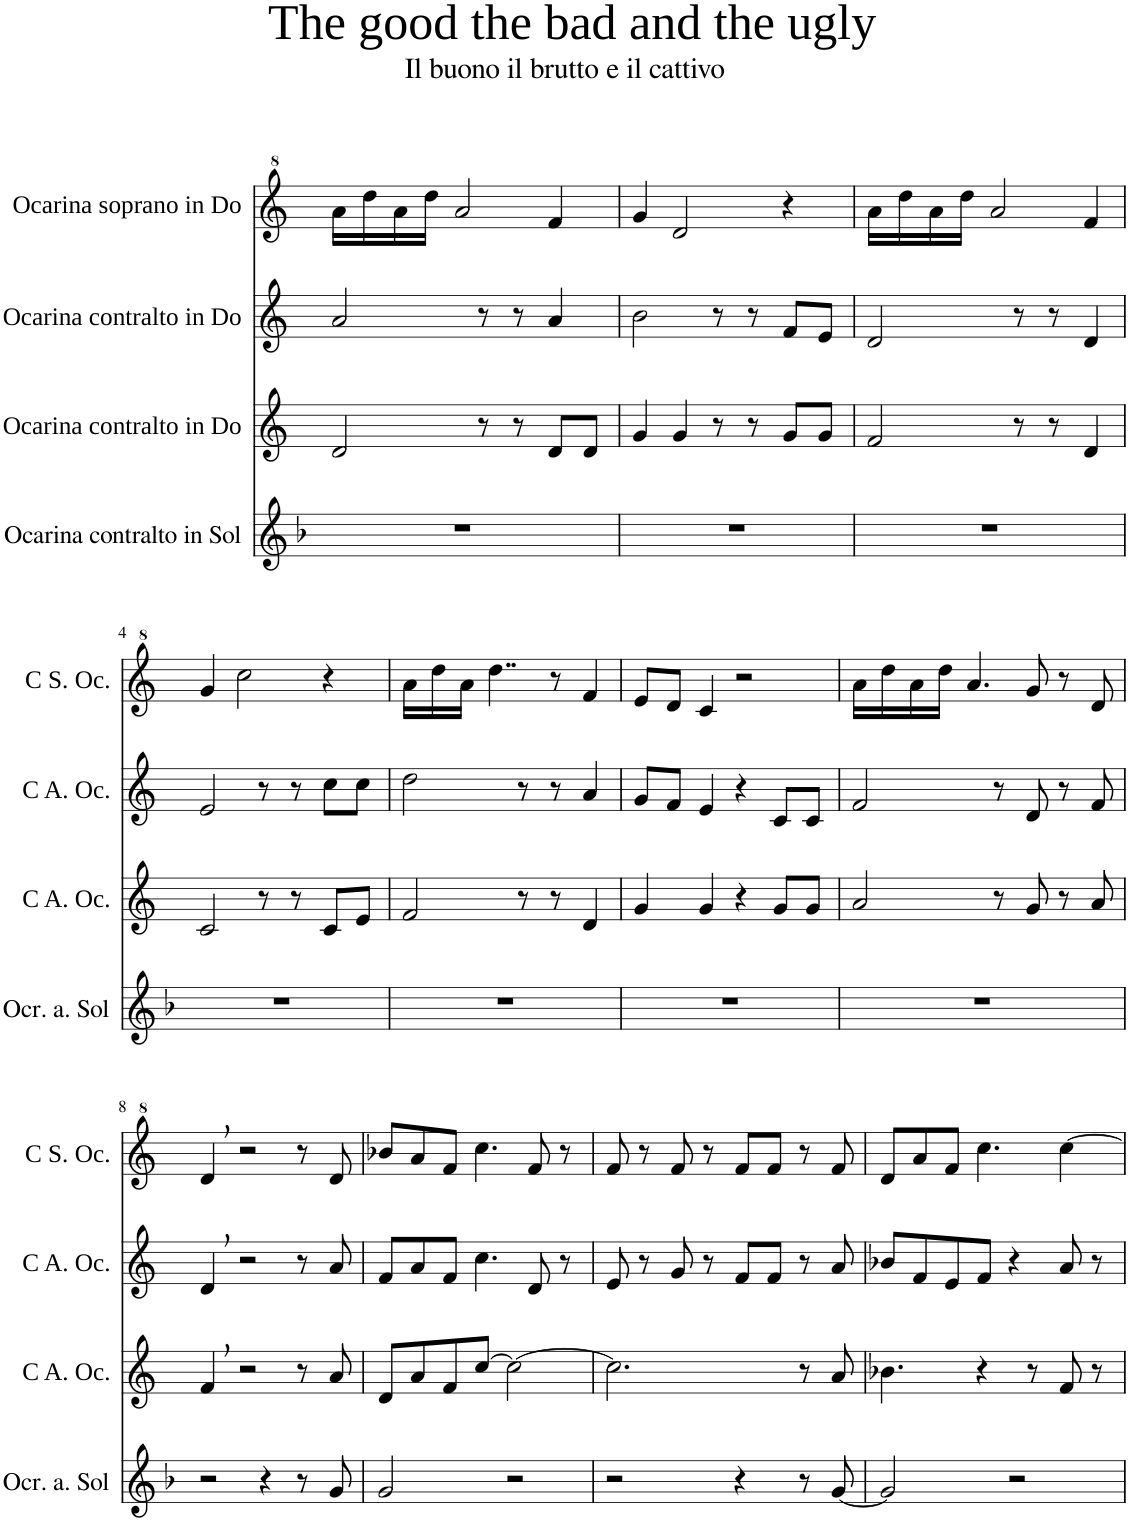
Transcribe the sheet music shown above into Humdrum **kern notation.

**kern	**kern	**kern	**kern
*part4	*part3	*part2	*part1
*staff4	*staff3	*staff2	*staff1
*I"Ocarina contralto in Sol	*I"Ocarina contralto in Do	*I"Ocarina contralto in Do	*I"Ocarina soprano in Do
*I'Ocr. a. Sol	*	*	*
*clefG2	*clefG2	*clefG2	*clefG^2
*Trd-4c-7	*	*	*
*k[b-]	*k[]	*k[]	*k[]
=1	=1	=1	=1
1r	2d/	2a/	16aa\LL
.	.	.	16ddd\
.	.	.	16aa\
.	.	.	16ddd\JJ
.	.	.	2aa/
.	8r	8r	.
.	8r	8r	.
.	8d/L	4a/	4ff/
.	8d/J	.	.
=2	=2	=2	=2
1r	4g/	2b\	4gg/
.	4g/	.	2dd/
.	8r	8r	.
.	8r	8r	.
.	8g/L	8f/L	4r
.	8g/J	8e/J	.
=3	=3	=3	=3
1r	2f/	2d/	16aa\LL
.	.	.	16ddd\
.	.	.	16aa\
.	.	.	16ddd\JJ
.	.	.	2aa/
.	8r	8r	.
.	8r	8r	.
.	4d/	4d/	4ff/
!!LO:LB:g=z
=4	=4	=4	=4
1r	2c/	2e/	4gg/
.	.	.	2ccc\
.	8r	8r	.
.	8r	8r	.
.	8c/L	8cc\L	4r
.	8e/J	8cc\J	.
=5	=5	=5	=5
1r	2f/	2dd\	16aa\LL
.	.	.	16ddd\
.	.	.	16aa\JJ
.	.	.	4..ddd\
.	8r	8r	.
.	8r	8r	8r
.	4d/	4a/	4ff/
=6	=6	=6	=6
1r	4g/	8g/L	8ee/L
.	.	8f/J	8dd/J
.	4g/	4e/	4cc/
.	4r	4r	2r
.	8g/L	8c/L	.
.	8g/J	8c/J	.
=7	=7	=7	=7
1r	2a/	2f/	16aa\LL
.	.	.	16ddd\
.	.	.	16aa\
.	.	.	16ddd\JJ
.	.	.	4.aa/
.	8r	8r	.
.	8g/	8d/	8gg/
.	8r	8r	8r
.	8a/	8f/	8dd/
!!LO:LB:g=z
=8	=8	=8	=8
2r	4f,/	4d,/	4dd,/
.	2r	2r	2r
4r	.	.	.
8r	8r	8r	8r
8g/	8a/	8a/	8dd/
=9	=9	=9	=9
2g/	8d/L	8f/L	8bb-X/L
.	8a/	8a/	8aa/
.	8f/	8f/J	8ff/J
.	[8cc/J	4.cc\	4.ccc\
2r	2cc\_	.	.
.	.	8d/	8ff/
.	.	8r	8r
=10	=10	=10	=10
2r	2.cc\]	8e/	8ff/
.	.	8r	8r
.	.	8g/	8ff/
.	.	8r	8r
4r	.	8f/L	8ff/L
.	.	8f/J	8ff/J
8r	8r	8r	8r
[8g/	8a/	8a/	8ff/
=11	=11	=11	=11
2g/]	4.b-X\	8b-X/L	8dd/L
.	.	8f/	8aa/
.	.	8e/	8ff/J
.	4r	8f/J	4.ccc\
2r	.	4r	.
.	8r	.	.
.	8f/	8a/	[4ccc\
.	8r	8r	.
=	=	=	=
*-	*-	*-	*-
